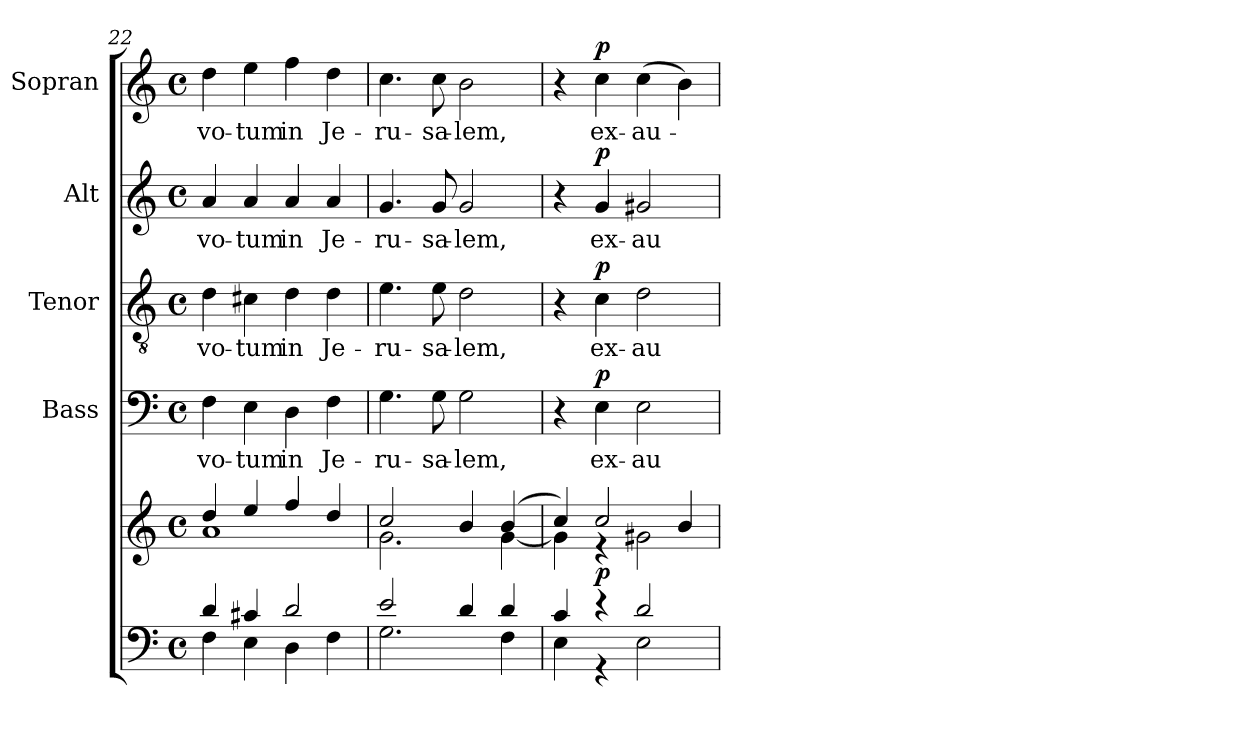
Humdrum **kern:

**kern	**kern	**dynam	**kern	**text	**dynam	**kern	**text	**dynam	**kern	**text	**dynam	**kern	**text	**dynam
*part5	*part5	*part5	*part4	*part4	*part4	*part3	*part3	*part3	*part2	*part2	*part2	*part1	*part1	*part1
*staff6	*staff5	*staff5/6	*staff4	*staff4	*staff4	*staff3	*staff3	*staff3	*staff2	*staff2	*staff2	*staff1	*staff1	*staff1
*	*	*	*I"Bass	*	*	*I"Tenor	*	*	*I"Alt	*	*	*I"Sopran	*	*
*	*	*	*I'B.	*	*	*I'T.	*	*	*I'A.	*	*	*I'S.	*	*
*clefF4	*clefG2	*	*clefF4	*	*	*clefGv2	*	*	*clefG2	*	*	*clefG2	*	*
*k[]	*k[]	*	*k[]	*	*	*k[]	*	*	*k[]	*	*	*k[]	*	*
*C:	*C:	*	*C:	*	*	*C:	*	*	*C:	*	*	*C:	*	*
*M4/4	*M4/4	*	*M4/4	*	*	*M4/4	*	*	*M4/4	*	*	*M4/4	*	*
*met(c)	*met(c)	*	*met(c)	*	*	*met(c)	*	*	*met(c)	*	*	*met(c)	*	*
=22	=22	=22	=22	=22	=22	=22	=22	=22	=22	=22	=22	=22	=22	=22
*^	*^	*	*	*	*	*	*	*	*	*	*	*	*	*
!	!	!	!	!	!	!LO:LY:b	!	!	!LO:LY:b	!	!	!LO:LY:b	!	!	!LO:LY:b	!
4d/	4F\	4dd/	1a	.	4F\	vo-	.	4d\	vo-	.	4a/	vo-	.	4dd\	vo-	.
!	!	!	!	!	!	!LO:LY:b	!	!	!LO:LY:b	!	!	!LO:LY:b	!	!	!LO:LY:b	!
4c#X/	4E\	4ee/	.	.	4E\	-tum	.	4c#X\	-tum	.	4a/	-tum	.	4ee\	-tum	.
!	!	!	!	!	!	!LO:LY:b	!	!	!LO:LY:b	!	!	!LO:LY:b	!	!	!LO:LY:b	!
2d/	4D\	4ff/	.	.	4D\	in	.	4d\	in	.	4a/	in	.	4ff\	in	.
!	!	!	!	!	!	!LO:LY:b	!	!	!LO:LY:b	!	!	!LO:LY:b	!	!	!LO:LY:b	!
.	4F\	4dd/	.	.	4F\	Je-	.	4d\	Je-	.	4a/	Je-	.	4dd\	Je-	.
=23	=23	=23	=23	=23	=23	=23	=23	=23	=23	=23	=23	=23	=23	=23	=23	=23
!	!	!	!	!	!	!LO:LY:b	!	!	!LO:LY:b	!	!	!LO:LY:b	!	!	!LO:LY:b	!
2e/	2.G\	2cc/	2.g\	.	4.G\	-ru-	.	4.e\	-ru-	.	4.g/	-ru-	.	4.cc\	-ru-	.
!	!	!	!	!	!	!LO:LY:b	!	!	!LO:LY:b	!	!	!LO:LY:b	!	!	!LO:LY:b	!
.	.	.	.	.	8G\	-sa-	.	8e\	-sa-	.	8g/	-sa-	.	8cc\	-sa-	.
!	!	!	!	!	!	!LO:LY:b	!	!	!LO:LY:b	!	!	!LO:LY:b	!	!	!LO:LY:b	!
4d/	.	4b/	.	.	2G\	-lem,	.	2d\	-lem,	.	2g/	-lem,	.	2b\	-lem,	.
4d/	4F\	(4b/	[<4g\	.	.	.	.	.	.	.	.	.	.	.	.	.
!!LO:PB:g=z
=24	=24	=24	=24	=24	=24	=24	=24	=24	=24	=24	=24	=24	=24	=24	=24	=24
4c/	4E\	4cc/)	4g\]	.	4r	.	.	4r	.	.	4r	.	.	4r	.	.
!	!	!	!	!LO:DY:b	!	!LO:LY:b	!LO:DY:a	!	!LO:LY:b	!LO:DY:a	!	!LO:LY:b	!LO:DY:a	!	!LO:LY:b	!LO:DY:a
4r	4r	2cc/	4re	p	4E\	ex-	p	4c\	ex-	p	4g/	ex-	p	4cc\	ex-	p
!	!	!	!	!	!	!LO:LY:b	!	!	!LO:LY:b	!	!	!LO:LY:b	!	!	!LO:LY:b	!
2d/	2E\	.	2g#X\	.	2E\	-au-	.	2d\	-au-	.	2g#X/	-au-	.	(>4cc\	-au-	.
.	.	4b/	.	.	.	.	.	.	.	.	.	.	.	4b\)	.	.
*v	*v	*	*	*	*	*	*	*	*	*	*	*	*	*	*	*
*	*v	*v	*	*	*	*	*	*	*	*	*	*	*	*	*
=	=	=	=	=	=	=	=	=	=	=	=	=	=	=
*-	*-	*-	*-	*-	*-	*-	*-	*-	*-	*-	*-	*-	*-	*-
